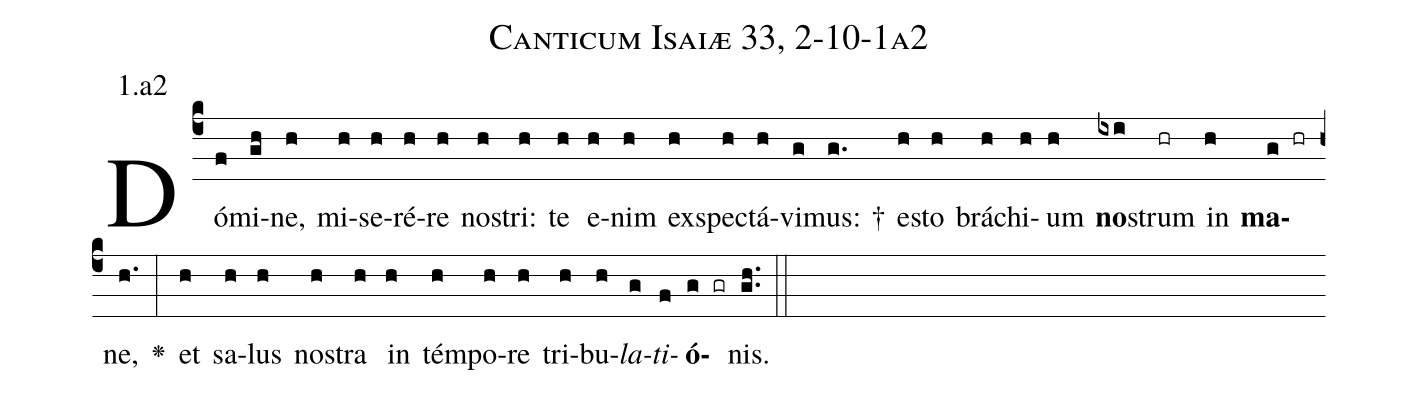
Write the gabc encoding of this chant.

name: Canticum Isaiæ 33, 2-10-1a2;
annotation: 1.a2;
%%
(c4)Dó(f)mi(gh)ne,(h) mi(h)se(h)ré(h)re(h) no(h)stri:(h) te(h) e(h)nim(h) ex(h)spe(h)ctá(h)vi(g)mus: †(g.) e(h)sto(h) brá(h)chi(h)um(h) <b>no</b>(ixi)strum(hr) in(h) <b>ma</b>(g hr)ne,(h.) <v>\greheightstar</v>(:) et(h) sa(h)lus(h) no(h)stra(h) in(h) tém(h)po(h)re(h) tri(h)bu(h)<i>la</i>(g)<i>ti</i>(f)<b>ó</b>(g gr)nis.(gh..) (::)


%E(h) u(h) o(g) u(f) a(g) e.(gh..) (::)
